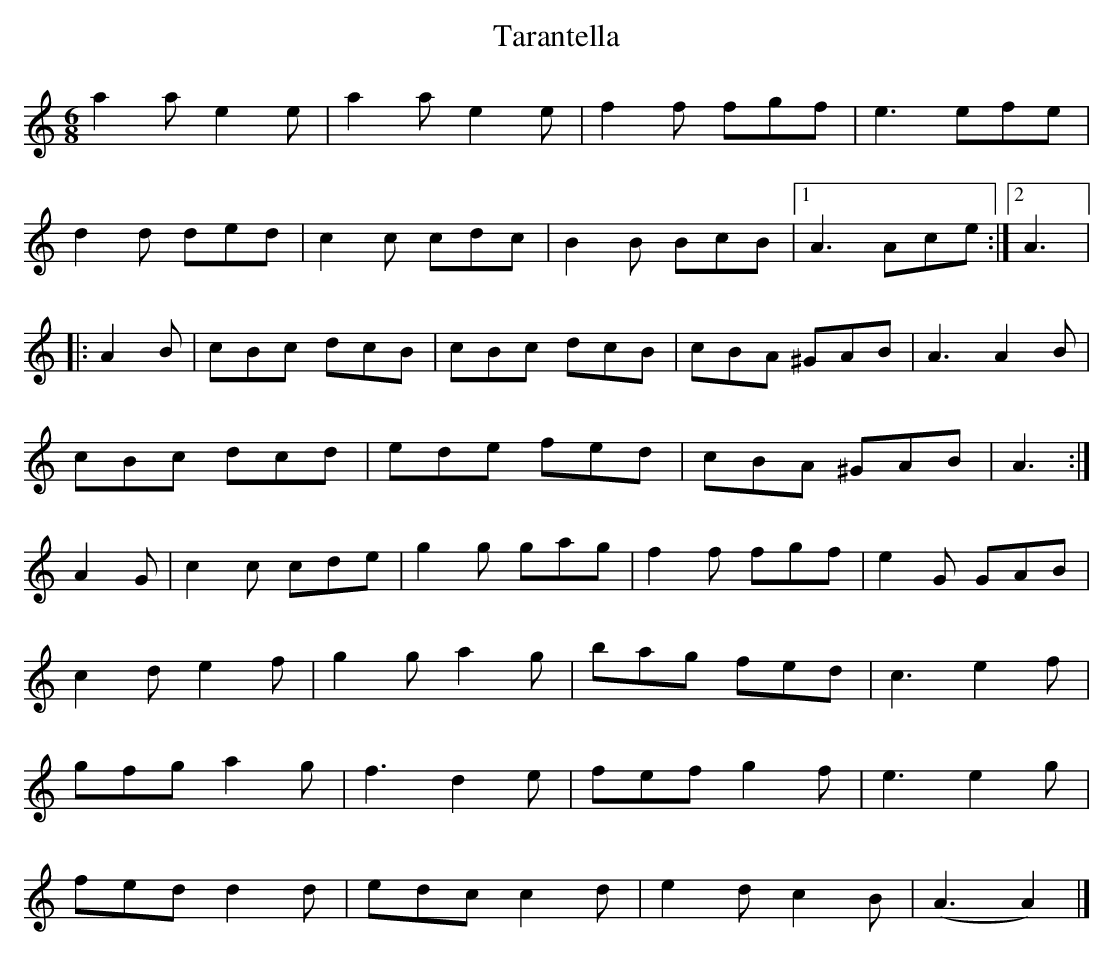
X:1
T:Tarantella
M:6/8
K:A minor
a2a e2e|a2a e2e|f2f fgf|e3 efe|
d2d ded|c2c cdc|B2B BcB|1 A3 Ace :|2 A3 |:
A2B|cBc dcB|cBc dcB|cBA ^GAB|A3 A2B|
cBc dcd|ede fed|cBA ^GAB|A3 :|
A2G|c2c cde|g2g gag|f2f fgf|e2G GAB|
c2d e2f|g2g a2g|bag fed|c3 e2f|
gfg a2g|f3 d2e|fef g2f|e3 e2g|
fed d2d|edc c2d|e2d c2B|(A3 A2)|]
